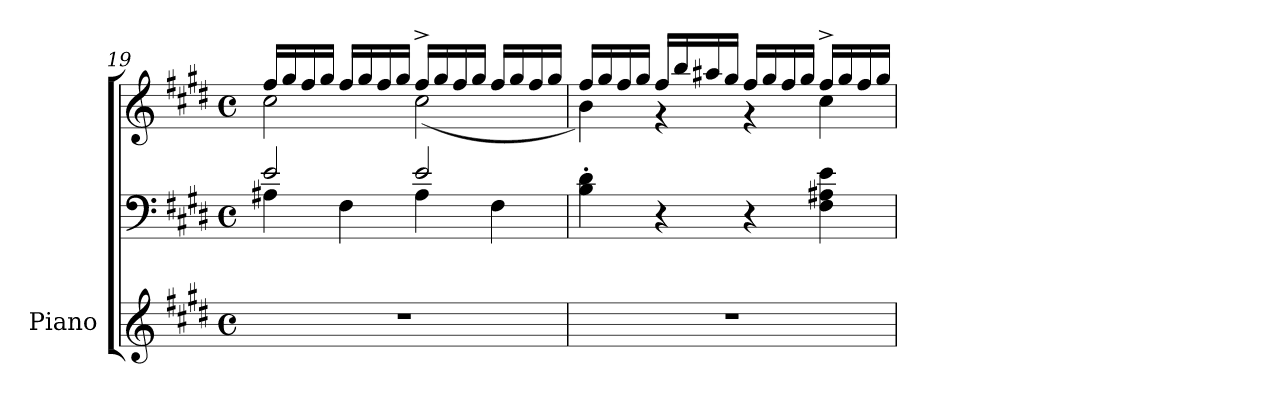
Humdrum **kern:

**kern	**kern	**kern
*part1	*part1	*part1
*staff3	*staff2	*staff1
*I"Piano	*	*
*I'Pno	*	*
*clefG2	*clefF4	*clefG2
*k[f#c#g#d#]	*k[f#c#g#d#]	*k[f#c#g#d#]
*M4/4	*M4/4	*M4/4
*met(c)	*met(c)	*met(c)
=19	=19	=19
*	*^	*^
1r	2e/	4A#X\	16ff#/LL	2cc#\
.	.	.	16gg#/	.
.	.	.	16ff#/	.
.	.	.	16gg#/JJ	.
.	.	4F#\	16ff#/LL	.
.	.	.	16gg#/	.
.	.	.	16ff#/	.
.	.	.	16gg#/JJ	.
.	2e/	4A#\	16ff#^/LL	(<2cc#\
.	.	.	16gg#/	.
.	.	.	16ff#/	.
.	.	.	16gg#/JJ	.
.	.	4F#\	16ff#/LL	.
.	.	.	16gg#/	.
.	.	.	16ff#/	.
.	.	.	16gg#/JJ	.
*	*v	*v	*	*
!!LO:LB:g=z	!!
=20	=20	=20	=20
1r	4B\' 4d#\'	16ff#/LL	4b<\)
.	.	16gg#/	.
.	.	16ff#/	.
.	.	16gg#/JJ	.
.	4r	16ff#/LL	4r
.	.	16bb/	.
.	.	16aa#X/	.
.	.	16gg#/JJ	.
.	4r	16ff#/LL	4r
.	.	16gg#/	.
.	.	16ff#/	.
.	.	16gg#/JJ	.
.	4F#\ 4A#X\ 4e\	16ff#^/LL	4cc#<\
.	.	16gg#/	.
.	.	16ff#/	.
.	.	16gg#/JJ	.
*	*	*v	*v
=	=	=
*-	*-	*-
